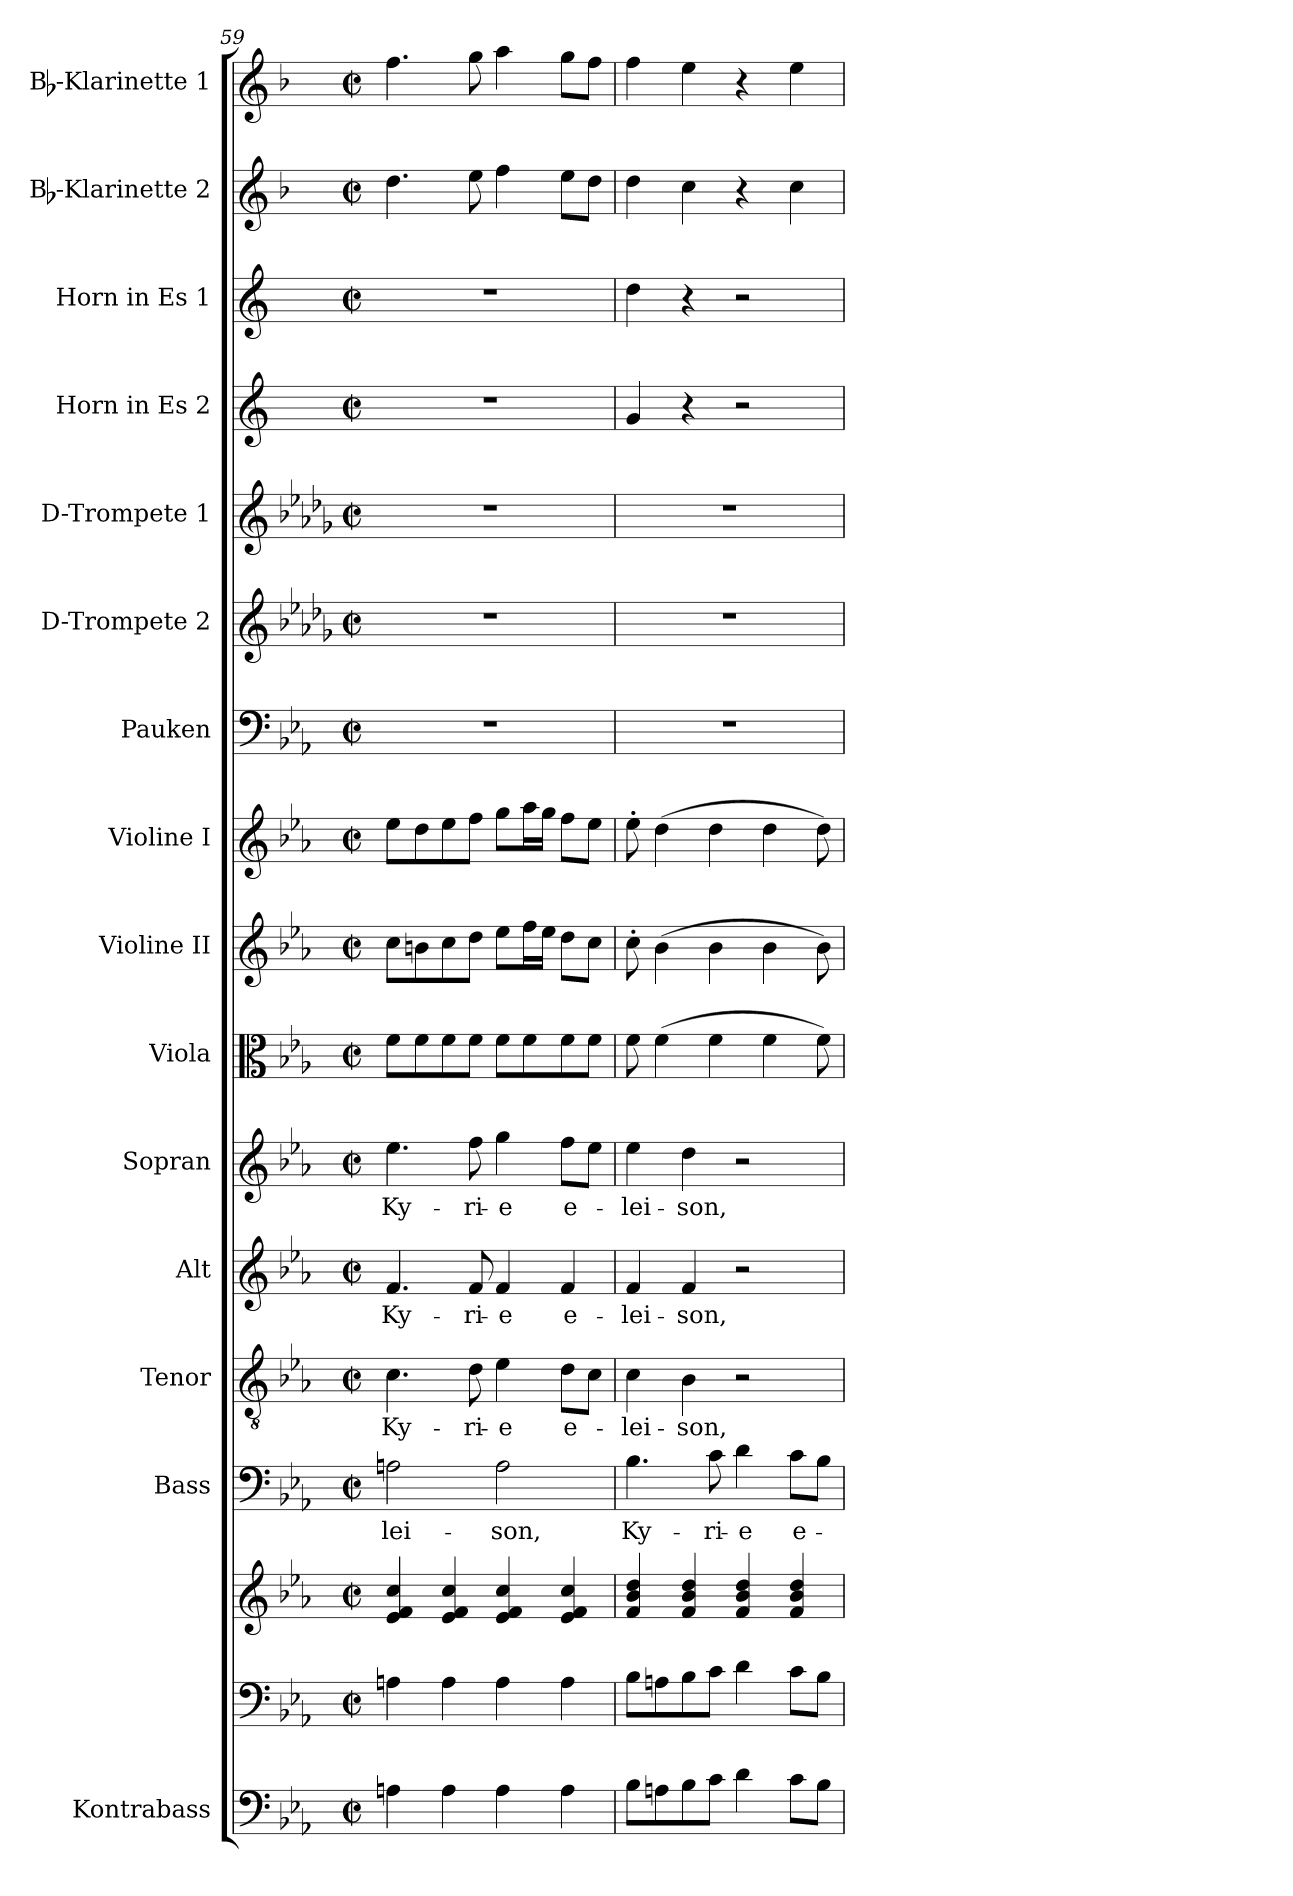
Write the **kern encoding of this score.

**kern	**kern	**kern	**kern	**text	**kern	**text	**kern	**text	**kern	**text	**kern	**kern	**kern	**kern	**kern	**kern	**kern	**kern	**kern	**kern
*part16	*part15	*part15	*part14	*part14	*part13	*part13	*part12	*part12	*part11	*part11	*part10	*part9	*part8	*part7	*part6	*part5	*part4	*part3	*part2	*part1
*staff17	*staff16	*staff15	*staff14	*staff14	*staff13	*staff13	*staff12	*staff12	*staff11	*staff11	*staff10	*staff9	*staff8	*staff7	*staff6	*staff5	*staff4	*staff3	*staff2	*staff1
*I"Kontrabass	*	*	*I"Bass	*	*I"Tenor	*	*I"Alt	*	*I"Sopran	*	*I"Viola	*I"Violine II	*I"Violine I	*I"Pauken	*I"D-Trompete 2	*I"D-Trompete 1	*I"Horn in Es 2	*I"Horn in Es 1	*I"Bb-Klarinette 2	*I"Bb-Klarinette 1
*I'Kb.	*	*	*I'B.	*	*I'T.	*	*I'A.	*	*I'S.	*	*I'Vla.	*I'Vl. II	*I'Vl. I	*I'Pk.	*I'D Trp. 2	*I'D Trp. 1	*	*	*I'Bb Kl. 2	*I'Bb Kl. 1
*clefF4	*clefF4	*clefG2	*clefF4	*	*clefGv2	*	*clefG2	*	*clefG2	*	*clefC3	*clefG2	*clefG2	*clefF4	*clefG2	*clefG2	*clefG2	*clefG2	*clefG2	*clefG2
*ITrd7c12	*	*	*	*	*	*	*	*	*	*	*	*	*	*	*ITrd-1c-2	*ITrd-1c-2	*ITrd5c9	*ITrd5c9	*ITrd1c2	*ITrd1c2
*k[b-e-a-]	*k[b-e-a-]	*k[b-e-a-]	*k[b-e-a-]	*	*k[b-e-a-]	*	*k[b-e-a-]	*	*k[b-e-a-]	*	*k[b-e-a-]	*k[b-e-a-]	*k[b-e-a-]	*k[b-e-a-]	*k[b-e-a-]	*k[b-e-a-]	*k[b-e-a-]	*k[b-e-a-]	*k[b-e-a-]	*k[b-e-a-]
*E-:	*E-:	*E-:	*E-:	*	*E-:	*	*E-:	*	*E-:	*	*E-:	*E-:	*E-:	*E-:	*E-:	*E-:	*E-:	*E-:	*E-:	*E-:
*M2/2	*M2/2	*M2/2	*M2/2	*	*M2/2	*	*M2/2	*	*M2/2	*	*M2/2	*M2/2	*M2/2	*M2/2	*M2/2	*M2/2	*M2/2	*M2/2	*M2/2	*M2/2
*met(c|)	*met(c|)	*met(c|)	*met(c|)	*	*met(c|)	*	*met(c|)	*	*met(c|)	*	*met(c|)	*met(c|)	*met(c|)	*met(c|)	*met(c|)	*met(c|)	*met(c|)	*met(c|)	*met(c|)	*met(c|)
=59	=59	=59	=59	=59	=59	=59	=59	=59	=59	=59	=59	=59	=59	=59	=59	=59	=59	=59	=59	=59
!	!	!	!	!LO:LY:b	!	!LO:LY:b	!	!LO:LY:b	!	!LO:LY:b	!	!	!	!	!	!	!	!	!	!
4AAn\	4An\	4e-/ 4f/ 4cc/	2An\	-lei-	4.c\	Ky-	4.f/	Ky-	4.ee-\	Ky-	8f\L	8cc\L	8ee-\L	1r	1r	1r	1r	1r	4.cc\	4.ee-\
.	.	.	.	.	.	.	.	.	.	.	8f\	8bn\	8dd\	.	.	.	.	.	.	.
4AA\	4A\	4e-/ 4f/ 4cc/	.	.	.	.	.	.	.	.	8f\	8cc\	8ee-\	.	.	.	.	.	.	.
!	!	!	!	!	!	!LO:LY:b	!	!LO:LY:b	!	!LO:LY:b	!	!	!	!	!	!	!	!	!	!
.	.	.	.	.	8d\	-ri-	8f/	-ri-	8ff\	-ri-	8f\J	8dd\J	8ff\J	.	.	.	.	.	8dd\	8ff\
!	!	!	!	!LO:LY:b	!	!LO:LY:b	!	!LO:LY:b	!	!LO:LY:b	!	!	!	!	!	!	!	!	!	!
4AA\	4A\	4e-/ 4f/ 4cc/	2A\	-son,	4e-\	-e	4f/	-e	4gg\	-e	8f\L	8ee-\L	8gg\L	.	.	.	.	.	4ee-\	4gg\
.	.	.	.	.	.	.	.	.	.	.	8f\	16ff\L	16aa-\L	.	.	.	.	.	.	.
.	.	.	.	.	.	.	.	.	.	.	.	16ee-\JJ	16gg\JJ	.	.	.	.	.	.	.
!	!	!	!	!	!	!LO:LY:b	!	!LO:LY:b	!	!LO:LY:b	!	!	!	!	!	!	!	!	!	!
4AA\	4A\	4e-/ 4f/ 4cc/	.	.	8d\L	e-	4f/	e-	8ff\L	e-	8f\	8dd\L	8ff\L	.	.	.	.	.	8dd\L	8ff\L
.	.	.	.	.	8c\J	.	.	.	8ee-\J	.	8f\J	8cc\J	8ee-\J	.	.	.	.	.	8cc\J	8ee-\J
=60	=60	=60	=60	=60	=60	=60	=60	=60	=60	=60	=60	=60	=60	=60	=60	=60	=60	=60	=60	=60
!	!	!	!	!LO:LY:b	!	!LO:LY:b	!	!LO:LY:b	!	!LO:LY:b	!	!	!	!	!	!	!	!	!	!
8BB-\L	8B-\L	4f/ 4b-/ 4dd/	4.B-\	Ky-	4c\	-lei-	4f/	-lei-	4ee-\	-lei-	8f\	8cc'>\	8ee-'>\	1r	1r	1r	4B-/	4f\	4cc\	4ee-\
8AAn\	8An\	.	.	.	.	.	.	.	.	.	(>4f\	(>4b-\	(>4dd\	.	.	.	.	.	.	.
!	!	!	!	!	!	!LO:LY:b	!	!LO:LY:b	!	!LO:LY:b	!	!	!	!	!	!	!	!	!	!
8BB-\	8B-\	4f/ 4b-/ 4dd/	.	.	4B-\	-son,	4f/	-son,	4dd\	-son,	.	.	.	.	.	.	4r	4r	4b-\	4dd\
!	!	!	!	!LO:LY:b	!	!	!	!	!	!	!	!	!	!	!	!	!	!	!	!
8C\J	8c\J	.	8c\	-ri-	.	.	.	.	.	.	4f\	4b-\	4dd\	.	.	.	.	.	.	.
!	!	!	!	!LO:LY:b	!	!	!	!	!	!	!	!	!	!	!	!	!	!	!	!
4D\	4d\	4f/ 4b-/ 4dd/	4d\	-e	2r	.	2r	.	2r	.	.	.	.	.	.	.	2r	2r	4r	4r
.	.	.	.	.	.	.	.	.	.	.	4f\	4b-\	4dd\	.	.	.	.	.	.	.
!	!	!	!	!LO:LY:b	!	!	!	!	!	!	!	!	!	!	!	!	!	!	!	!
8C\L	8c\L	4f/ 4b-/ 4dd/	8c\L	e-	.	.	.	.	.	.	.	.	.	.	.	.	.	.	4b-\	4dd\
8BB-\J	8B-\J	.	8B-\J	.	.	.	.	.	.	.	8f\)	8b-\)	8dd\)	.	.	.	.	.	.	.
=	=	=	=	=	=	=	=	=	=	=	=	=	=	=	=	=	=	=	=	=
*-	*-	*-	*-	*-	*-	*-	*-	*-	*-	*-	*-	*-	*-	*-	*-	*-	*-	*-	*-	*-
